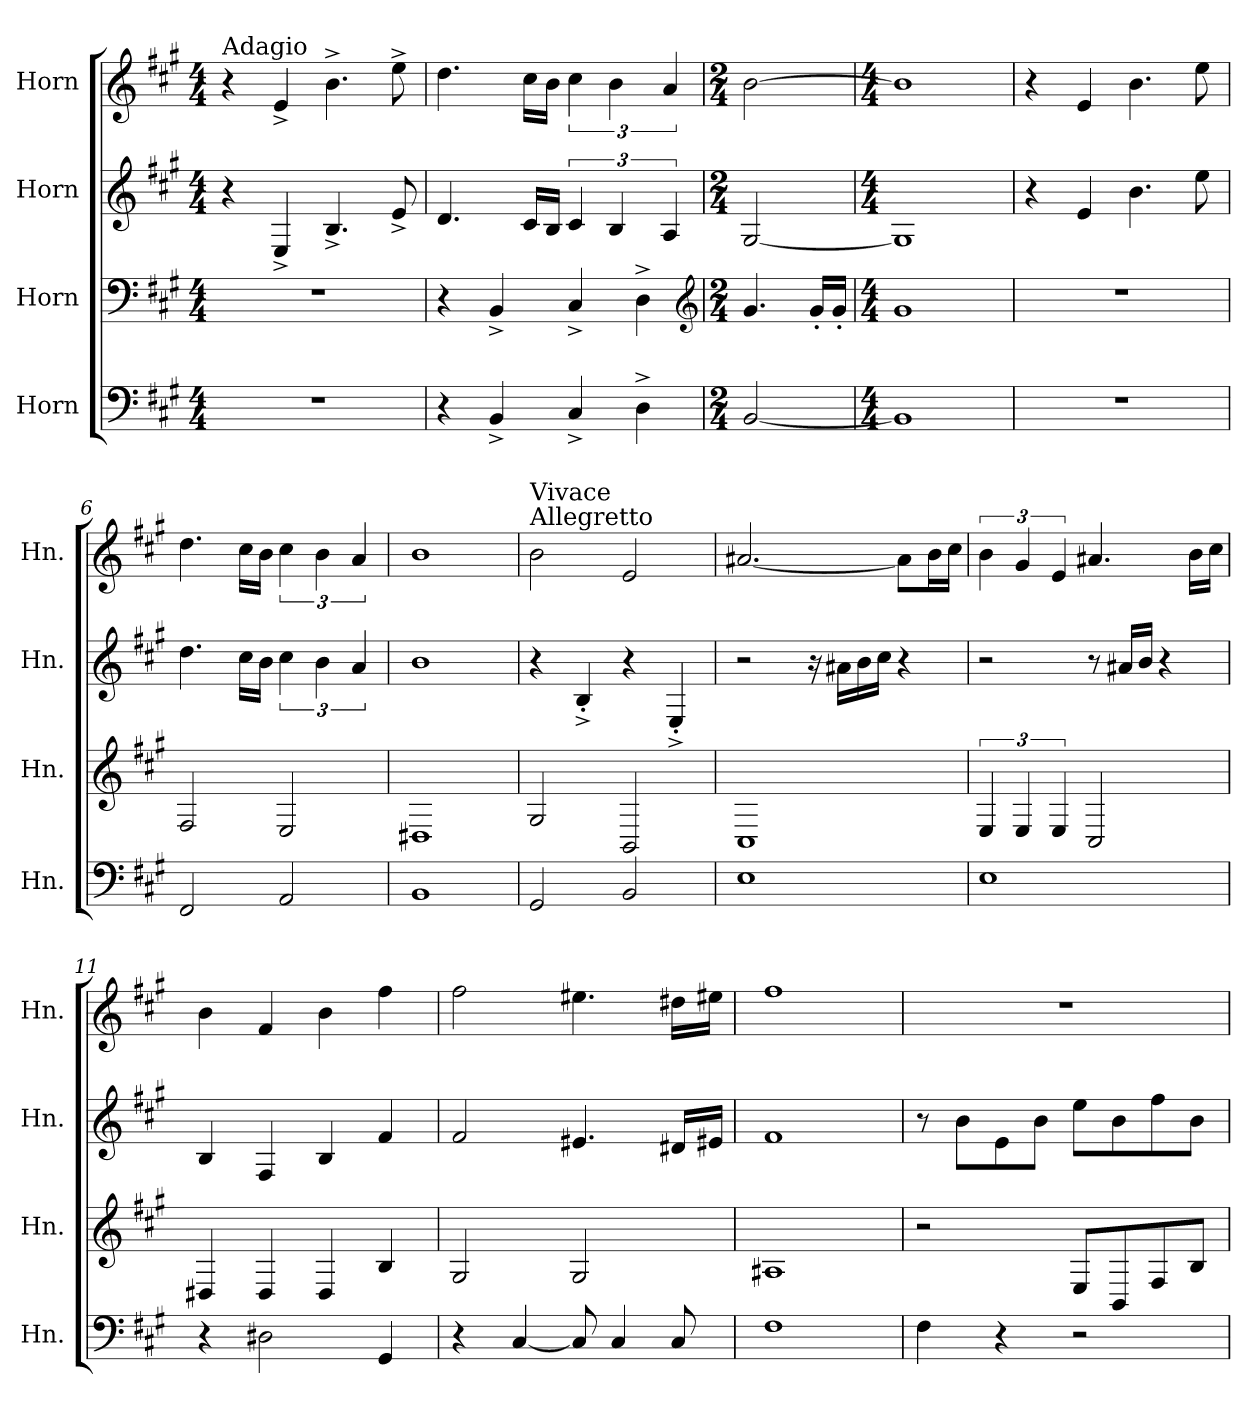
**kern	**kern	**kern	**kern
*part4	*part3	*part2	*part1
*staff4	*staff3	*staff2	*staff1
*I"Horn	*I"Horn	*I"Horn	*I"Horn
*I'Hn.	*I'Hn.	*I'Hn.	*I'Hn.
*clefF4	*clefF4	*clefG2	*clefG2
*ITrd4c7	*ITrd4c7	*ITrd4c7	*ITrd4c7
*k[f#c#]	*k[f#c#]	*k[f#c#]	*k[f#c#]
*D:	*D:	*D:	*D:
*M4/4	*M4/4	*M4/4	*M4/4
=1	=1	=1	=1
!	!	!	!LO:TX:a:t=Adagio
1r	1r	4r	4r
.	.	4AA^/	4A^/
.	.	4.E^/	4.e^\
.	.	8A^/	8a^\
=2	=2	=2	=2
4r	4r	4.G/	4.g\
4EE^/	4EE^/	.	.
.	.	16F#/LL	16f#\LL
.	.	16E/JJ	16e\JJ
4FF#^/	4FF#^/	6F#/	6f#\
.	.	6E/	6e\
4GG^\	4GG^\	.	.
.	.	6D/	6d/
*	*clefG2	*	*
=3	=3	=3	=3
*M2/4	*M2/4	*M2/4	*M2/4
[2EE/	4.c#/	[2C#/	[2e\
.	16c#'/LL	.	.
.	16c#'/JJ	.	.
=4	=4	=4	=4
*M4/4	*M4/4	*M4/4	*M4/4
1EE]	1c#	1C#]	1e]
=5	=5	=5	=5
1r	1r	4r	4r
.	.	4A/	4A/
.	.	4.e\	4.e\
.	.	8a\	8a\
=6	=6	=6	=6
2BBB/	2BB/	4.g\	4.g\
.	.	16f#\LL	16f#\LL
.	.	16e\JJ	16e\JJ
2DD/	2AA/	6f#\	6f#\
.	.	6e\	6e\
.	.	6d/	6d/
=7	=7	=7	=7
1EE	1GG#X	1e	1e
!!LO:LB:g=z
=8	=8	=8	=8
!	!	!	!LO:TX:a:t=Allegretto
!	!	!	!LO:TX:a:t=Vivace
2CC#/	2C#/	4r	2e\
.	.	4E^'/	.
2EE/	2EE/	4r	2A/
.	.	4AA^'/	.
=9	=9	=9	=9
1AA	1FF#	2r	[2.d#X/
.	.	16r	.
.	.	16d#X\LL	.
.	.	16e\	.
.	.	16f#\JJ	.
.	.	4r	8d#\L]
.	.	.	16e\L
.	.	.	16f#\JJ
=10	=10	=10	=10
1AA	6AA/	2r	6e\
.	6AA/	.	6c#/
.	6AA/	.	6A/
.	2FF#/	8r	4.d#X/
.	.	16d#X/LL	.
.	.	16e/JJ	.
.	.	4r	.
.	.	.	16e\LL
.	.	.	16f#\JJ
=11	=11	=11	=11
4r	4GG#X/	4E/	4e\
2GG#X\	4GG#/	4BB/	4B/
.	4GG#/	4E/	4e\
4CC#/	4E/	4B/	4b\
=12	=12	=12	=12
4r	2C#/	2B/	2b\
[4FF#/	.	.	.
8FF#/]	2C#/	4.A#X/	4.a#X\
4FF#/	.	.	.
8FF#/	.	16G#X/LL	16g#X\LL
.	.	16A#X/JJ	16a#X\JJ
=13	=13	=13	=13
1BB	1D#X	1B	1b
!!LO:PB:g=z
=14	=14	=14	=14
4BB\	2r	8r	1r
.	.	8e\L	.
4r	.	8A\	.
.	.	8e\J	.
2r	8AA/L	8a\L	.
.	8EE/	8e\	.
.	8BB/	8b\	.
.	8E/J	8e\J	.
=	=	=	=
*-	*-	*-	*-
